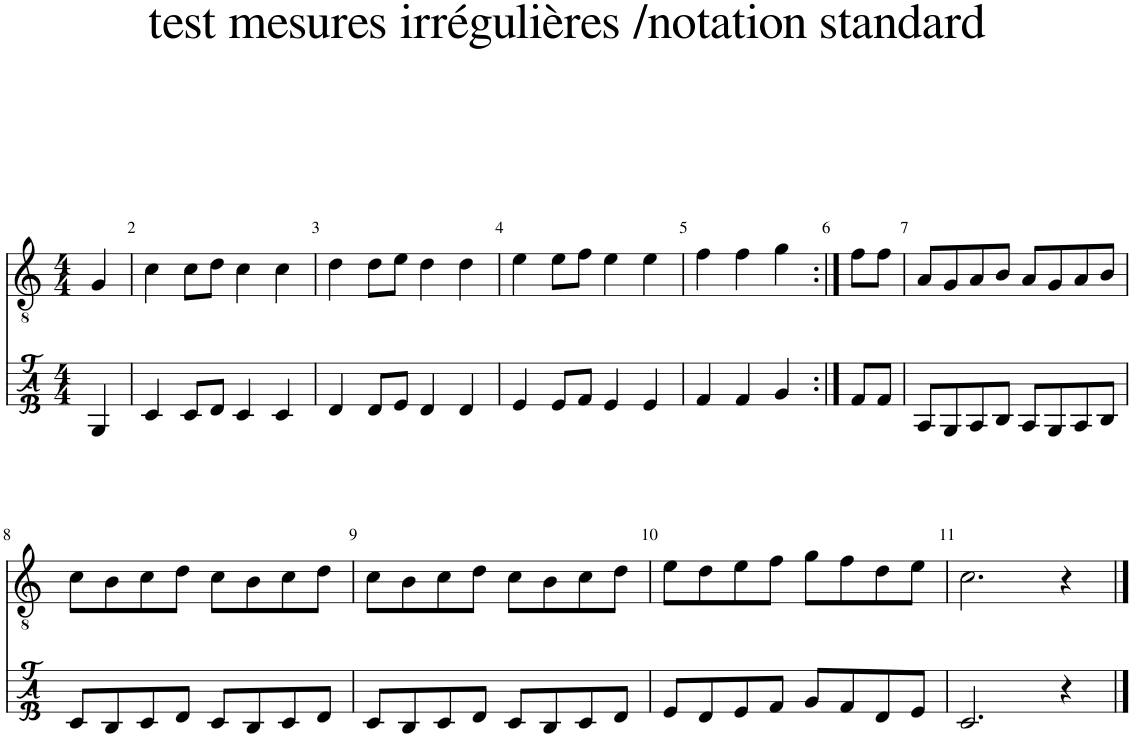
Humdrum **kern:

**kern	**kern
*part1	*part1
*staff2	*staff1
*I"Classical Guitar	*
*	*clefGv2
*k[]	*k[]
*M4/4	*M4/4
=1	=1
4G/	4G/
=2	=2
4c/	4c\
8c/L	8c\L
8d/J	8d\J
4c/	4c\
4c/	4c\
=3	=3
4d/	4d\
8d/L	8d\L
8e/J	8e\J
4d/	4d\
4d/	4d\
=4	=4
4e/	4e\
8e/L	8e\L
8f/J	8f\J
4e/	4e\
4e/	4e\
=5	=5
4f/	4f\
4f/	4f\
4g/	4g\
=6:|!	=6:|!
8f/L	8f\L
8f/J	8f\J
=7	=7
8A/L	8A/L
8G/	8G/
8A/	8A/
8B/J	8B/J
8A/L	8A/L
8G/	8G/
8A/	8A/
8B/J	8B/J
!!LO:LB:g=z
=8	=8
8c/L	8c\L
8B/	8B\
8c/	8c\
8d/J	8d\J
8c/L	8c\L
8B/	8B\
8c/	8c\
8d/J	8d\J
=9	=9
8c/L	8c\L
8B/	8B\
8c/	8c\
8d/J	8d\J
8c/L	8c\L
8B/	8B\
8c/	8c\
8d/J	8d\J
=10	=10
8e/L	8e\L
8d/	8d\
8e/	8e\
8f/J	8f\J
8g/L	8g\L
8f/	8f\
8d/	8d\
8e/J	8e\J
=11	=11
2.c/	2.c\
4r	4r
==	==
*-	*-
